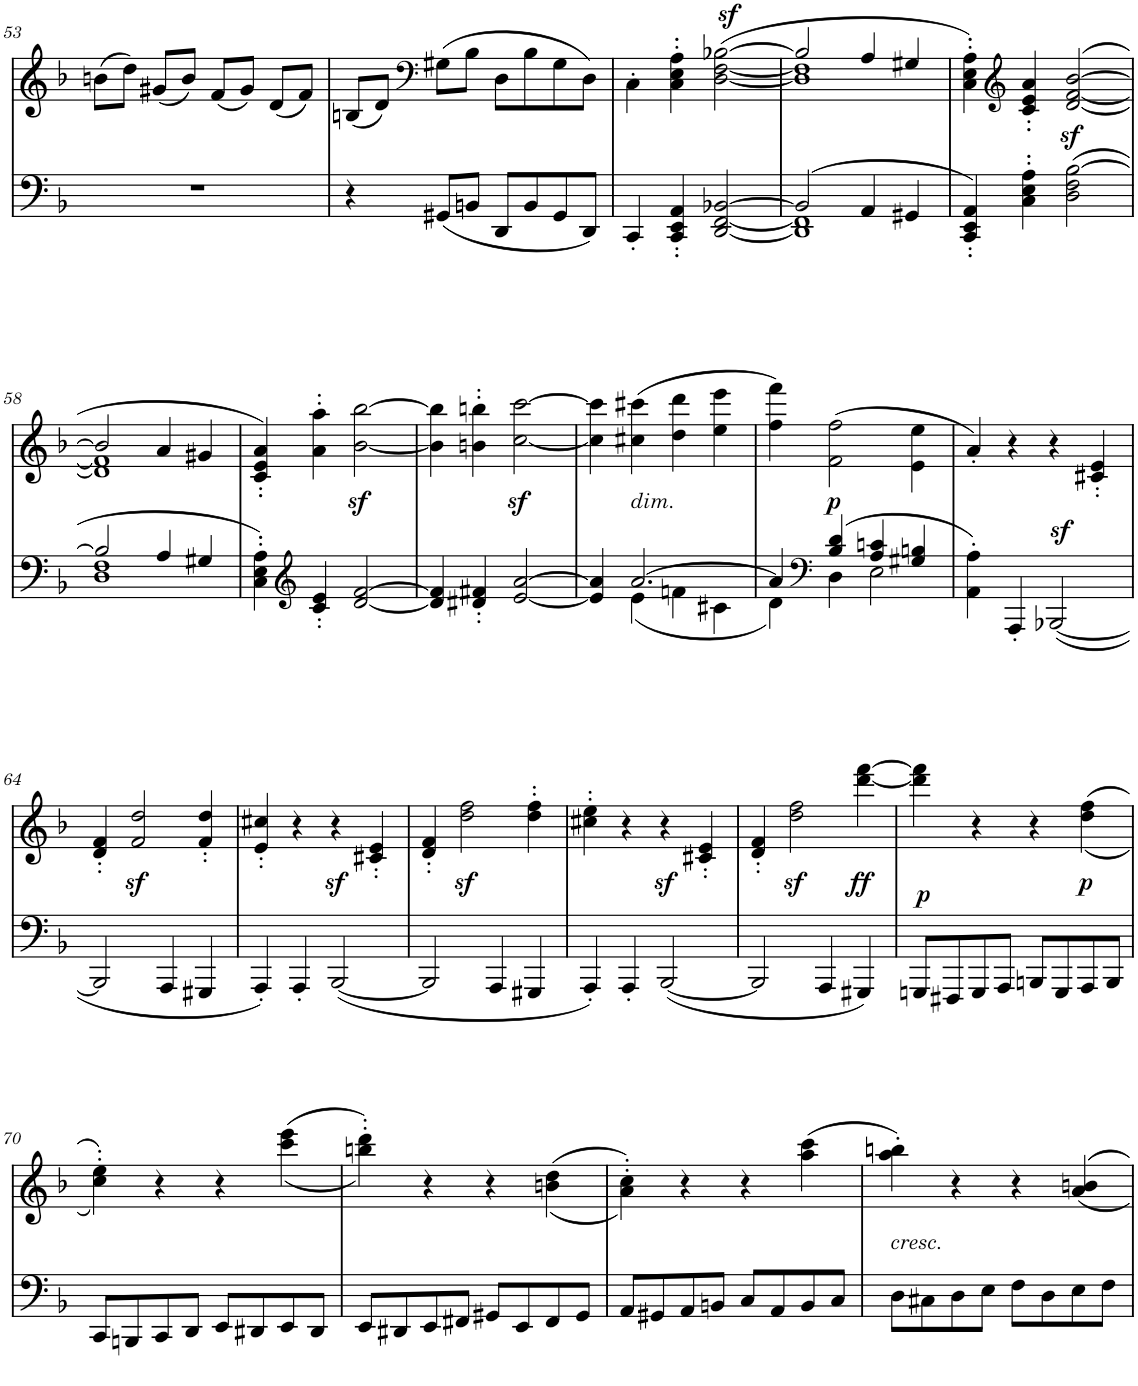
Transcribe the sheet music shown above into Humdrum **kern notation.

**kern	**dynam	**kern	**text	**dynam
*part2	*part2	*part1	*part1	*part1
*staff2	*staff2	*staff1	*staff1	*staff1
*I"piano	*	*I"piano	*	*
*I'Pno	*	*I'Pno	*	*
!!LO:PB:g=z
*clefF4	*	*clefG2	*	*
*k[b-]	*	*k[b-]	*	*
*d:	*	*d:	*	*
*M4/4	*	*M4/4	*	*
=53	=53	=53	=53	=53
1r	.	(8bn\L	.	.
.	.	8dd\J)	.	.
.	.	(8g#X/L	.	.
.	.	8b/J)	.	.
.	.	(8f/L	.	.
.	.	8g#/J)	.	.
.	.	(8d/L	.	.
.	.	8f/J)	.	.
=54	=54	=54	=54	=54
4r	.	(8Bn/L	.	.
.	.	8d/J)	.	.
*	*	*clefF4	*	*
(8GG#X/L	.	(8G#X\L	.	.
8BBn/J	.	8B\J	.	.
8DD/L	.	8D\L	.	.
8BB/	.	8B\	.	.
8GG#/	.	8G#\	.	.
8DD/J)	.	8D\J)	.	.
=55	=55	=55	=55	=55
4CC'/	.	4C'\	.	.
4CC/' 4EE/' 4AA/'	.	4C\' 4E\' 4A\'	.	.
[<2DD/ [2FF/ [2BB-X/	.	([2D\z> [2F\z> [>2B-X\z>	.	.
=56	=56	=56	=56	=56
*^	*	*^	*	*
(>2BB-/]	1DD] 1FF]	.	2B-/]	1D] 1F]	.	.
4AA/	.	.	4A/	.	.	.
4GG#X/	.	.	4G#X/	.	.	.
*v	*v	*	*	*	*	*
*	*	*v	*v	*	*
=57	=57	=57	=57	=57
4CC/' 4EE/' 4AA/')	.	4C\' 4E\' 4A\')	.	.
*	*	*clefG2	*	*
4C\' 4E\' 4A\'	.	4c/' 4e/' 4a/'	.	.
(2D\ 2F\ [2B-\	.	([2d/z< [2f/z< [2b-/z<	.	.
!!LO:LB:g=z
=58	=58	=58	=58	=58
*^	*	*^	*	*
2B-/]	1D 1F	.	2b-/]	1d] 1f]	.	.
4A/	.	.	4a/	.	.	.
4G#X/	.	.	4g#X/	.	.	.
*v	*v	*	*	*	*	*
*	*	*v	*v	*	*
=59	=59	=59	=59	=59
4C\' 4E\' 4A\')	.	4c/' 4e/' 4a/')	.	.
*clefG2	*	*	*	*
4c/' 4e/'	.	4a\' 4aa\'	.	.
[2d/ [2f/	.	[2b-\z< [2bb-\z<	.	.
=60	=60	=60	=60	=60
4d/] 4f/]	.	4b-\] 4bb-\]	.	.
4d#X/' 4f#X/'	.	4bn\' 4bbn\'	.	.
[<2e/ [2a/	.	[2cc\z< [2ccc\z<	.	.
=61	=61	=61	=61	=61
*^	*	*	*	*
!	!	!	!	!LO:LY:b	!
4e/] 4a/]	4ryy	.	4cc\] 4ccc\]	>	.
!	!	!	!LO:TX:b:i:t=dim.	!	!
[2.a/	(4e\	.	(4cc#X\ 4ccc#X\	.	.
.	4fn\	.	4dd\ 4ddd\	.	.
.	4c#X\	.	4ee\ 4eee\	.	.
=62	=62	=62	=62	=62	=62
4a/]	4d\)	.	4ff\ 4fff\)	.	.
*clefF4	*	*	*	*	*
!	!	!	!	!LO:LY:b	!LO:DY:b
(4B-/ 4d/	4D\	.	(2f\ 2ff\	p	p
4A/ 4cn/	2E\	.	.	.	.
4G#X/ 4Bn/	.	.	4e\ 4ee\	.	.
*v	*v	*	*	*	*
=63	=63	=63	=63	=63
4AA\' 4A\')	.	4a'/)	.	.
4AAA'/	.	4r	.	.
(<[2BBB-Xz>/	.	4r	.	.
.	.	4c#X/' 4e/'	.	.
!!LO:LB:g=z
=64	=64	=64	=64	=64
2BBB-/]	.	4d/' 4f/'	.	.
.	.	2f/z< 2dd/z<	.	.
4AAA/	.	.	.	.
4GGG#X/	.	4f/' 4dd/'	.	.
=65	=65	=65	=65	=65
4AAA'/)	.	4e/' 4cc#X/'	.	.
4AAA'/	.	4r	.	.
!	!	!	!	!LO:DY:b
(<[2BBB-/	.	4r	.	sf
.	.	4c#X/' 4e/'	.	.
=66	=66	=66	=66	=66
2BBB-/]	.	4d/' 4f/'	.	.
.	.	2dd\z< 2ff\z<	.	.
4AAA/	.	.	.	.
4GGG#X/	.	4dd\' 4ff\'	.	.
=67	=67	=67	=67	=67
4AAA'/)	.	4cc#X\' 4ee\'	.	.
4AAA'/	.	4r	.	.
!	!	!	!	!LO:DY:b
(<[2BBB-/	.	4r	.	sf
.	.	4c#X/' 4e/'	.	.
=68	=68	=68	=68	=68
2BBB-/]	.	4d/' 4f/'	.	.
.	.	2dd\z< 2ff\z<	.	.
4AAA/	.	.	.	.
!	!	!	!LO:LY:b	!LO:DY:b
4GGG#X/)	.	[4ddd\ [4fff\	ff	ff
=69	=69	=69	=69	=69
8GGGn/L	.	4ddd\] 4fff\]	.	.
!	!LO:DY:a	!	!	!
8FFF#X/	p	.	.	.
8GGG/	.	4r	.	.
8AAA/J	.	.	.	.
8BBBn/L	.	4r	.	.
8GGG/	.	.	.	.
!	!	!	!LO:LY:b	!LO:DY:b
8AAA/	.	(<(4dd\ 4ff\	p	p
8BBB/J	.	.	.	.
!!LO:LB:g=z
=70	=70	=70	=70	=70
8CC/L	.	4cc\' 4ee\'))	.	.
8BBBn/	.	.	.	.
8CC/	.	4r	.	.
8DD/J	.	.	.	.
8EE/L	.	4r	.	.
8DD#X/	.	.	.	.
8EE/	.	(<(4ccc\ 4eee\	.	.
8DD#/J	.	.	.	.
=71	=71	=71	=71	=71
!	!	!	!LO:LY:b	!
8EE/L	.	4bbn\' 4ddd\'))	<	.
8DD#X/	.	.	.	.
8EE/	.	4r	.	.
8FF#X/J	.	.	.	.
8GG#X/L	.	4r	.	.
8EE/	.	.	.	.
8FF#/	.	((<4bn\ 4dd\	.	.
8GG#/J	.	.	.	.
=72	=72	=72	=72	=72
8AA/L	.	4a\' 4cc\'))	.	.
8GG#X/	.	.	.	.
8AA/	.	4r	.	.
8BBn/J	.	.	.	.
8C/L	.	4r	.	.
8AA/	.	.	.	.
8BB/	.	(4aa\ 4ccc\	.	.
8C/J	.	.	.	.
=73	=73	=73	=73	=73
!	!	!LO:TX:b:i:t=cresc.	!	!
8D\L	.	4aa\'> 4bbn\'>)	.	.
8C#X\	.	.	.	.
8D\	.	4r	.	.
8E\J	.	.	.	.
8F\L	.	4r	.	.
8D\	.	.	.	.
8E\	.	4a/ 4bn/	.	.
8F\J	.	.	.	.
=	=	=	=	=
*-	*-	*-	*-	*-
